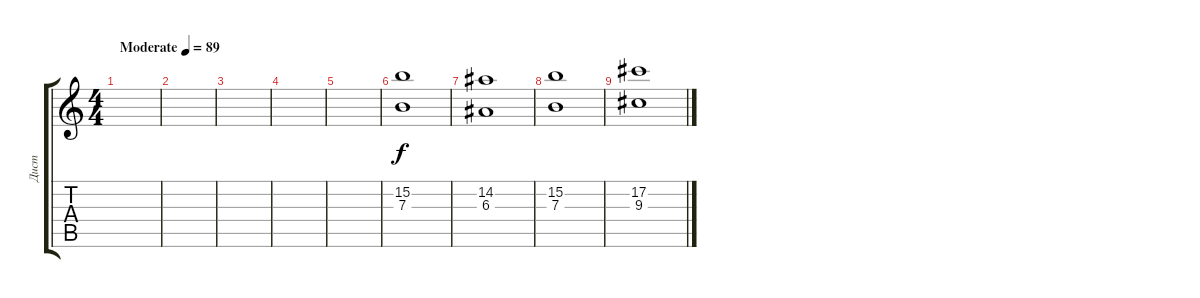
\track ("Дист" "Дист") {instrument distortionguitar}
\staff {score tabs}
\tuning (Db4 Ab3 E3 B2 Gb2 B1) {hide}
\ts (4 4)
\tempo (89 "Moderate")
\clef g2
\ks c
|
|
|
|
|
(15.2 7.3).1{volume 13 instrument stringensemble2} |
(14.2 6.3).1 |
(15.2 7.3).1 |
(17.2 9.3).1
